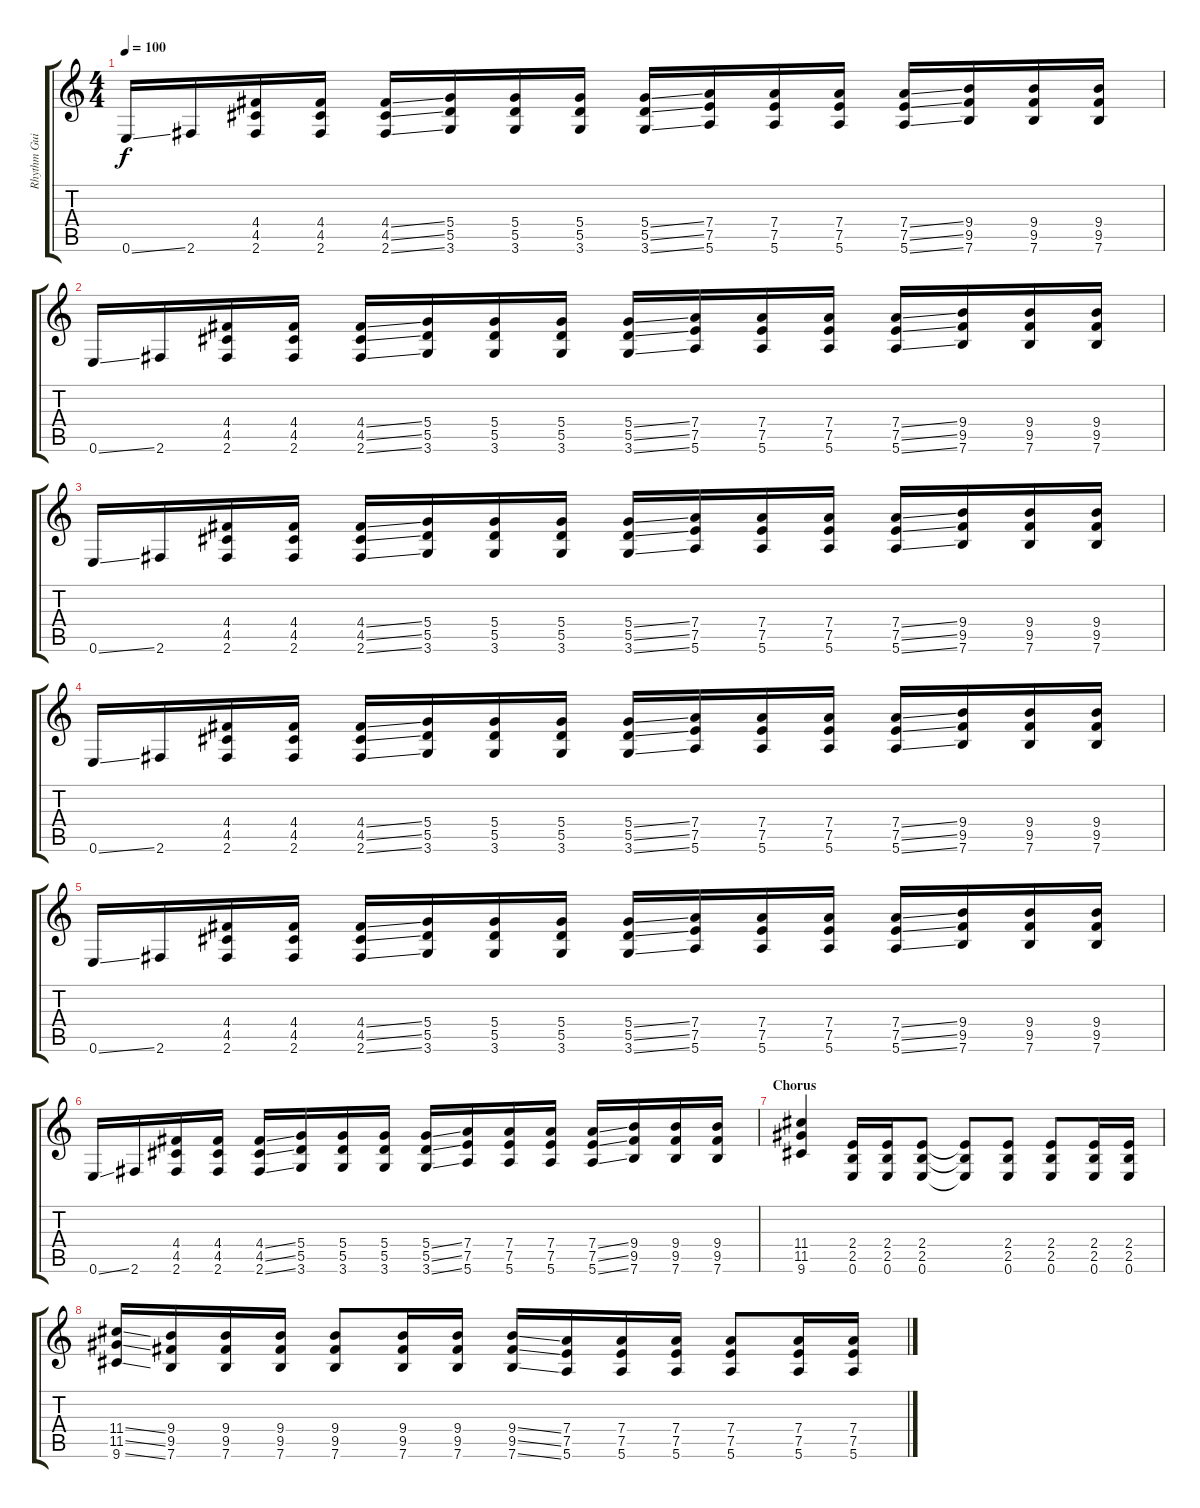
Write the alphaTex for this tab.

\track ("Rhythm Guitar" "Rhythm Gui") {instrument distortionguitar}
\staff {score tabs}
\tuning (E4 B3 G3 D3 A2 E2) {hide}
\ts (4 4)
\tempo 100
\clef g2
\ks c
0.6{ss}.16{dy f} 2.6.16 (4.4 4.5 2.6).16 (4.4 4.5 2.6).16 (4.4{ss} 4.5{ss} 2.6{ss}).16 (5.4 5.5 3.6).16 (5.4 5.5 3.6).16 (5.4 5.5 3.6).16 (5.4{ss} 5.5{ss} 3.6{ss}).16 (7.4 7.5 5.6).16 (7.4 7.5 5.6).16 (7.4 7.5 5.6).16 (7.4{ss} 7.5{ss} 5.6{ss}).16 (9.4 9.5 7.6).16 (9.4 9.5 7.6).16 (9.4 9.5 7.6).16 |
0.6{ss}.16 2.6.16 (4.4 4.5 2.6).16 (4.4 4.5 2.6).16 (4.4{ss} 4.5{ss} 2.6{ss}).16 (5.4 5.5 3.6).16 (5.4 5.5 3.6).16 (5.4 5.5 3.6).16 (5.4{ss} 5.5{ss} 3.6{ss}).16 (7.4 7.5 5.6).16 (7.4 7.5 5.6).16 (7.4 7.5 5.6).16 (7.4{ss} 7.5{ss} 5.6{ss}).16 (9.4 9.5 7.6).16 (9.4 9.5 7.6).16 (9.4 9.5 7.6).16 |
0.6{ss}.16 2.6.16 (4.4 4.5 2.6).16 (4.4 4.5 2.6).16 (4.4{ss} 4.5{ss} 2.6{ss}).16 (5.4 5.5 3.6).16 (5.4 5.5 3.6).16 (5.4 5.5 3.6).16 (5.4{ss} 5.5{ss} 3.6{ss}).16 (7.4 7.5 5.6).16 (7.4 7.5 5.6).16 (7.4 7.5 5.6).16 (7.4{ss} 7.5{ss} 5.6{ss}).16 (9.4 9.5 7.6).16 (9.4 9.5 7.6).16 (9.4 9.5 7.6).16 |
0.6{ss}.16 2.6.16 (4.4 4.5 2.6).16 (4.4 4.5 2.6).16 (4.4{ss} 4.5{ss} 2.6{ss}).16 (5.4 5.5 3.6).16 (5.4 5.5 3.6).16 (5.4 5.5 3.6).16 (5.4{ss} 5.5{ss} 3.6{ss}).16 (7.4 7.5 5.6).16 (7.4 7.5 5.6).16 (7.4 7.5 5.6).16 (7.4{ss} 7.5{ss} 5.6{ss}).16 (9.4 9.5 7.6).16 (9.4 9.5 7.6).16 (9.4 9.5 7.6).16 |
0.6{ss}.16 2.6.16 (4.4 4.5 2.6).16 (4.4 4.5 2.6).16 (4.4{ss} 4.5{ss} 2.6{ss}).16 (5.4 5.5 3.6).16 (5.4 5.5 3.6).16 (5.4 5.5 3.6).16 (5.4{ss} 5.5{ss} 3.6{ss}).16 (7.4 7.5 5.6).16 (7.4 7.5 5.6).16 (7.4 7.5 5.6).16 (7.4{ss} 7.5{ss} 5.6{ss}).16 (9.4 9.5 7.6).16 (9.4 9.5 7.6).16 (9.4 9.5 7.6).16 |
0.6{ss}.16 2.6.16 (4.4 4.5 2.6).16 (4.4 4.5 2.6).16 (4.4{ss} 4.5{ss} 2.6{ss}).16 (5.4 5.5 3.6).16 (5.4 5.5 3.6).16 (5.4 5.5 3.6).16 (5.4{ss} 5.5{ss} 3.6{ss}).16 (7.4 7.5 5.6).16 (7.4 7.5 5.6).16 (7.4 7.5 5.6).16 (7.4{ss} 7.5{ss} 5.6{ss}).16 (9.4 9.5 7.6).16 (9.4 9.5 7.6).16 (9.4 9.5 7.6).16 |
\section ("" "Chorus")
(11.4 11.5 9.6).4 (2.4 2.5 0.6).16 (2.4 2.5 0.6).16 (2.4 2.5 0.6).8 (2.4{t} 2.5{t} 0.6{t}).8 (2.4 2.5 0.6).8 (2.4 2.5 0.6).8 (2.4 2.5 0.6).16 (2.4 2.5 0.6).16 |
(11.4{ss} 11.5{ss} 9.6{ss}).16 (9.4 9.5 7.6).16 (9.4 9.5 7.6).16 (9.4 9.5 7.6).16 (9.4 9.5 7.6).8 (9.4 9.5 7.6).16 (9.4 9.5 7.6).16 (9.4{ss} 9.5{ss} 7.6{ss}).16 (7.4 7.5 5.6).16 (7.4 7.5 5.6).16 (7.4 7.5 5.6).16 (7.4 7.5 5.6).8 (7.4 7.5 5.6).16 (7.4 7.5 5.6).16
